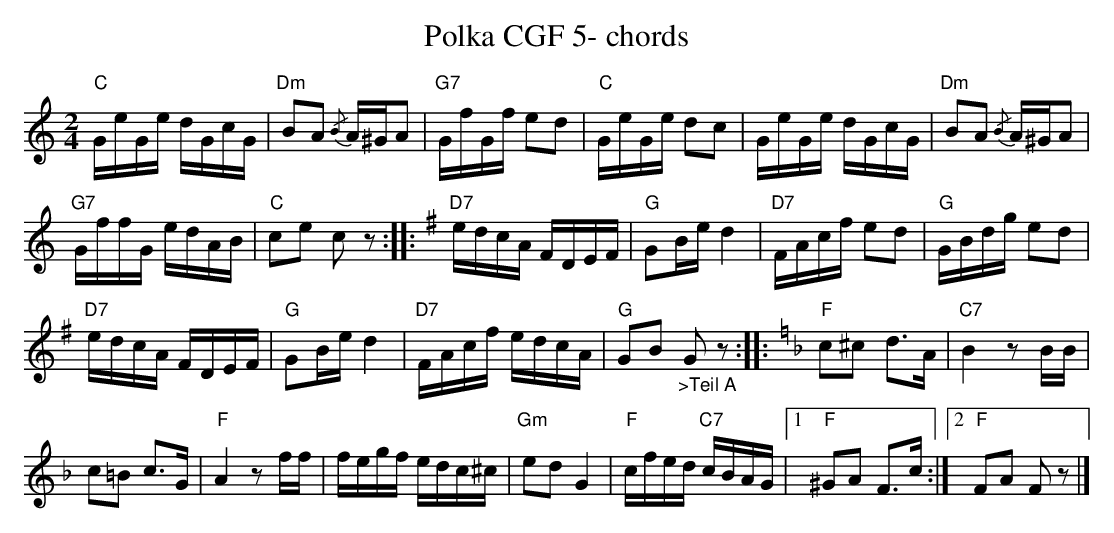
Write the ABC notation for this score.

X:1
T:Polka CGF 5- chords
M:2/4
L:1/16
K:Cmaj%%MIDI gchordon
"C"GeGe dGcG | "Dm"B2A2 {/B}A^GA2 | "G7"GfGf e2d2 | "C"GeGe d2c2 | GeGe dGcG | "Dm"B2A2 {/B}A^GA2 |
"G7"GffG edAB | "C"c2e2 c2z2 :: [K:Gmaj] "D7"edcA FDEF | "G"G2Bed4 | "D7"FAcf e2d2 | "G"GBdg e2d2 |
"D7"edcA FDEF | "G"G2Bed4 | "D7"FAcf edcA | "G"G2B2 "_>Teil A"G2z2 :: [K:Fmaj] "F"c2^c2 d3A | "C7"B4 z2BB |
c2=B2 c3G | "F"A4z2ff | fegf edc^c | "Gm"e2d2G4 | "F"cfed "C7"cBAG |1 "F"^G2A2 F3c :|2 "F"F2A2 F2z2 |]
